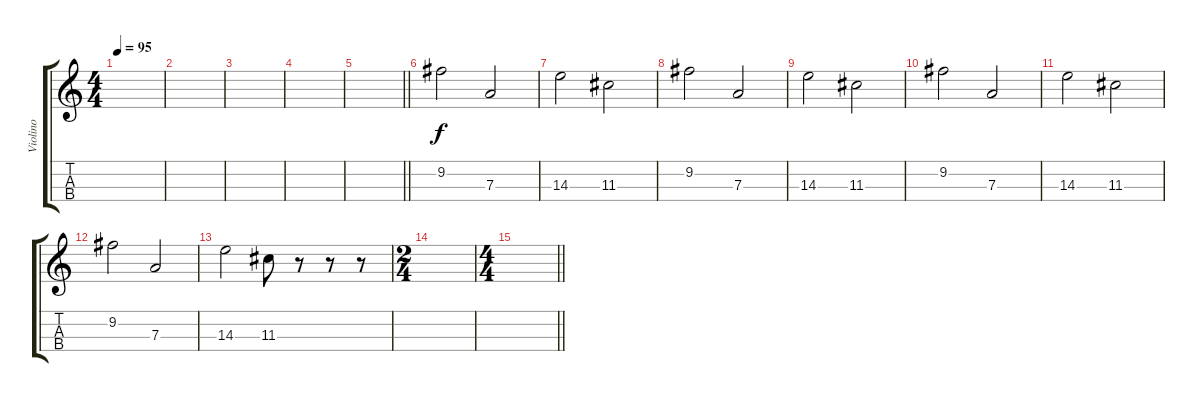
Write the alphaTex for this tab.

\track ("Violino" "Violino") {instrument stringensemble1}
\staff {score tabs}
\tuning (E5 A4 D4 G3) {hide}
\ts (4 4)
\tempo 95
\clef g2
\ks c
|
|
|
|
\barLineRight lightlight
|
9.2.2 7.3.2 |
14.3.2 11.3.2 |
9.2.2 7.3.2 |
14.3.2 11.3.2 |
9.2.2 7.3.2 |
14.3.2 11.3.2 |
9.2.2 7.3.2 |
14.3.2 11.3.8 r.8 r.8 r.8 |
\ts (2 4)
|
\ts (4 4)
\barLineRight lightlight
